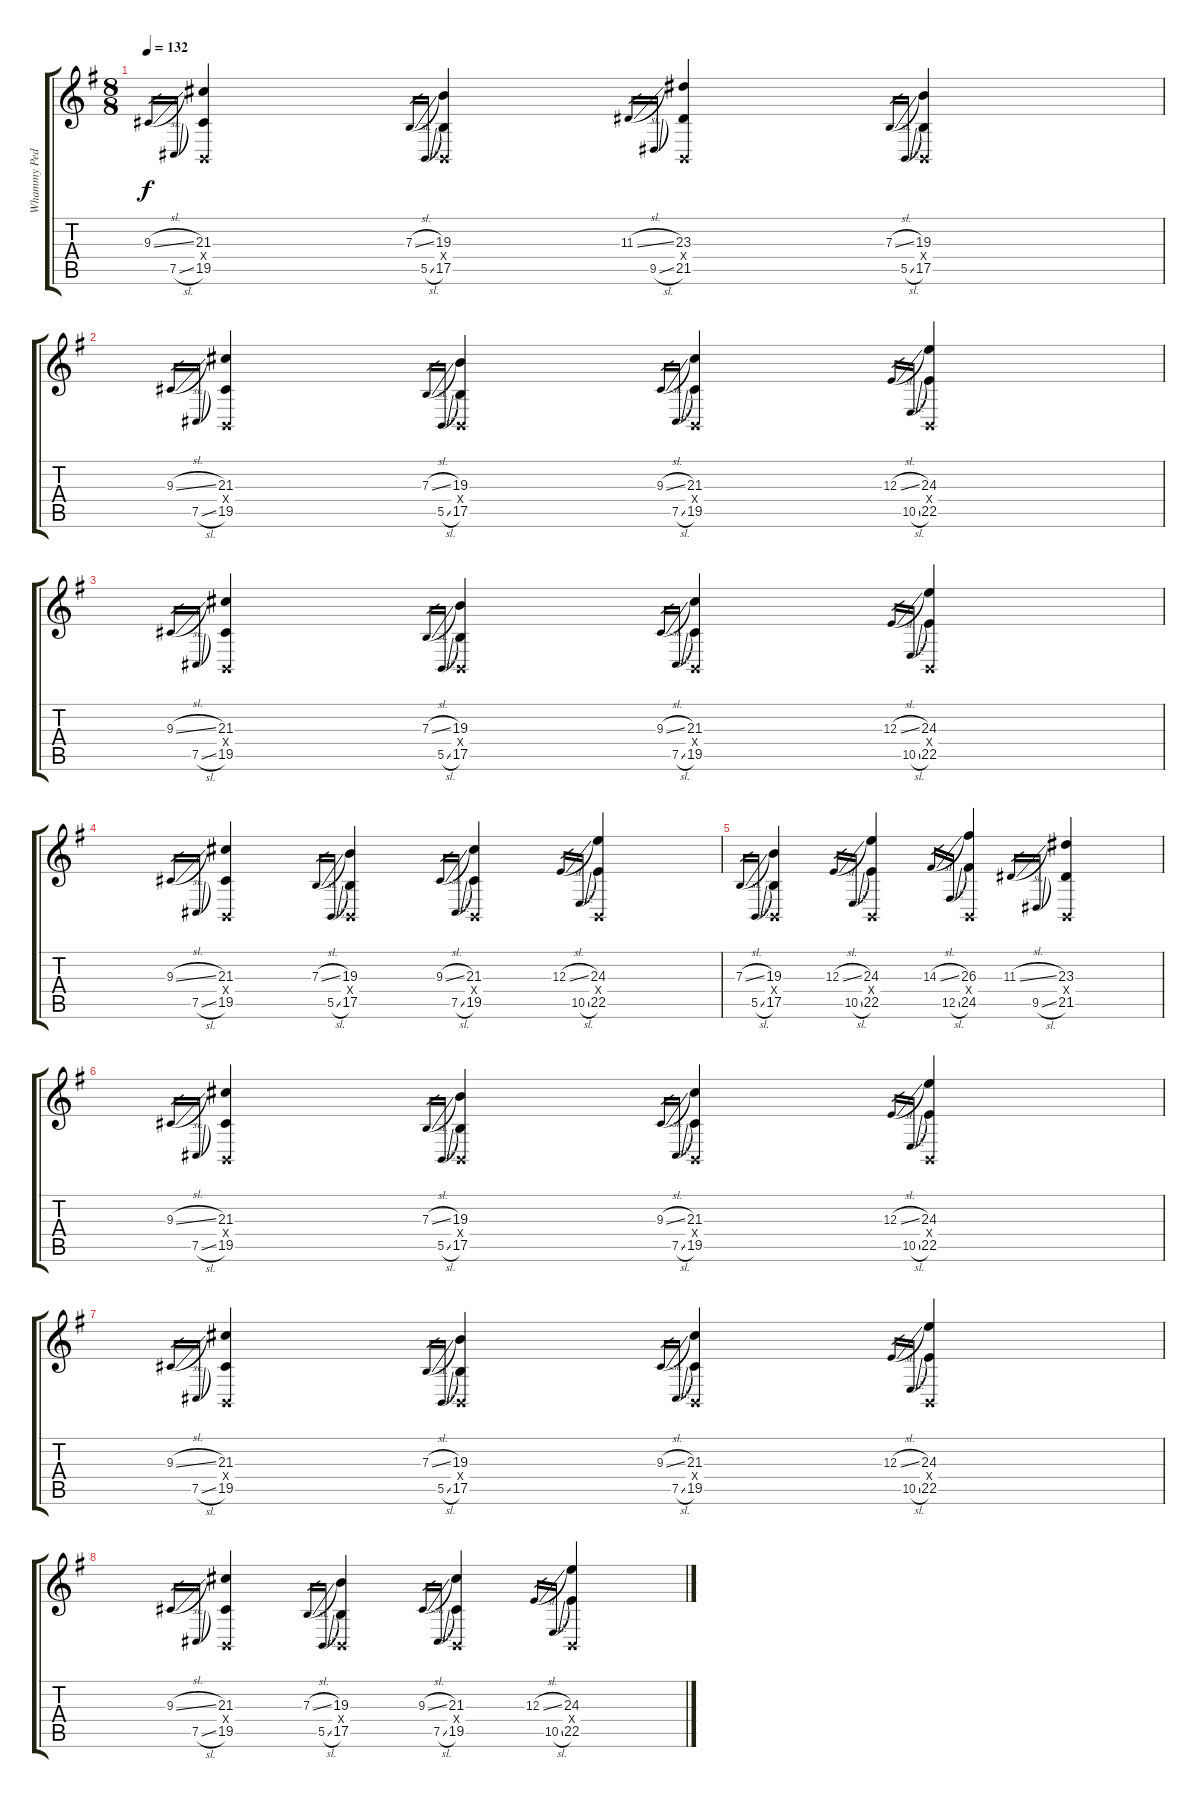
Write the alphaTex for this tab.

\track ("Whammy Pedal" "Whammy Ped") {instrument lead2sawtooth}
\staff {score tabs}
\tuning (Db4 Ab3 E3 B2 Gb2 B1) {hide}
\ts (8 8)
\tempo 132
\clef g2
\ks g
9.3{sl}.16{gr dy f} 7.5{sl}.16{gr} (21.3 0.4{x} 19.5).4 7.3{sl}.16{gr} 5.5{sl}.16{gr} (19.3 0.4{x} 17.5).4 11.3{sl}.16{gr} 9.5{sl}.16{gr} (23.3 0.4{x} 21.5).4 7.3{sl}.16{gr} 5.5{sl}.16{gr} (19.3 0.4{x} 17.5).4 |
9.3{sl}.16{gr} 7.5{sl}.16{gr} (21.3 0.4{x} 19.5).4 7.3{sl}.16{gr} 5.5{sl}.16{gr} (19.3 0.4{x} 17.5).4 9.3{sl}.16{gr} 7.5{sl}.16{gr} (21.3 0.4{x} 19.5).4 12.3{sl}.16{gr} 10.5{sl}.16{gr} (24.3 0.4{x} 22.5).4 |
9.3{sl}.16{gr} 7.5{sl}.16{gr} (21.3 0.4{x} 19.5).4 7.3{sl}.16{gr} 5.5{sl}.16{gr} (19.3 0.4{x} 17.5).4 9.3{sl}.16{gr} 7.5{sl}.16{gr} (21.3 0.4{x} 19.5).4 12.3{sl}.16{gr} 10.5{sl}.16{gr} (24.3 0.4{x} 22.5).4 |
9.3{sl}.16{gr} 7.5{sl}.16{gr} (21.3 0.4{x} 19.5).4 7.3{sl}.16{gr} 5.5{sl}.16{gr} (19.3 0.4{x} 17.5).4 9.3{sl}.16{gr} 7.5{sl}.16{gr} (21.3 0.4{x} 19.5).4 12.3{sl}.16{gr} 10.5{sl}.16{gr} (24.3 0.4{x} 22.5).4 |
7.3{sl}.16{gr} 5.5{sl}.16{gr} (19.3 0.4{x} 17.5).4 12.3{sl}.16{gr} 10.5{sl}.16{gr} (24.3 0.4{x} 22.5).4 14.3{sl}.16{gr} 12.5{sl}.16{gr} (26.3 0.4{x} 24.5).4 11.3{sl}.16{gr} 9.5{sl}.16{gr} (23.3 0.4{x} 21.5).4 |
9.3{sl}.16{gr} 7.5{sl}.16{gr} (21.3 0.4{x} 19.5).4 7.3{sl}.16{gr} 5.5{sl}.16{gr} (19.3 0.4{x} 17.5).4 9.3{sl}.16{gr} 7.5{sl}.16{gr} (21.3 0.4{x} 19.5).4 12.3{sl}.16{gr} 10.5{sl}.16{gr} (24.3 0.4{x} 22.5).4 |
9.3{sl}.16{gr} 7.5{sl}.16{gr} (21.3 0.4{x} 19.5).4 7.3{sl}.16{gr} 5.5{sl}.16{gr} (19.3 0.4{x} 17.5).4 9.3{sl}.16{gr} 7.5{sl}.16{gr} (21.3 0.4{x} 19.5).4 12.3{sl}.16{gr} 10.5{sl}.16{gr} (24.3 0.4{x} 22.5).4 |
9.3{sl}.16{gr} 7.5{sl}.16{gr} (21.3 0.4{x} 19.5).4 7.3{sl}.16{gr} 5.5{sl}.16{gr} (19.3 0.4{x} 17.5).4 9.3{sl}.16{gr} 7.5{sl}.16{gr} (21.3 0.4{x} 19.5).4 12.3{sl}.16{gr} 10.5{sl}.16{gr} (24.3 0.4{x} 22.5).4
